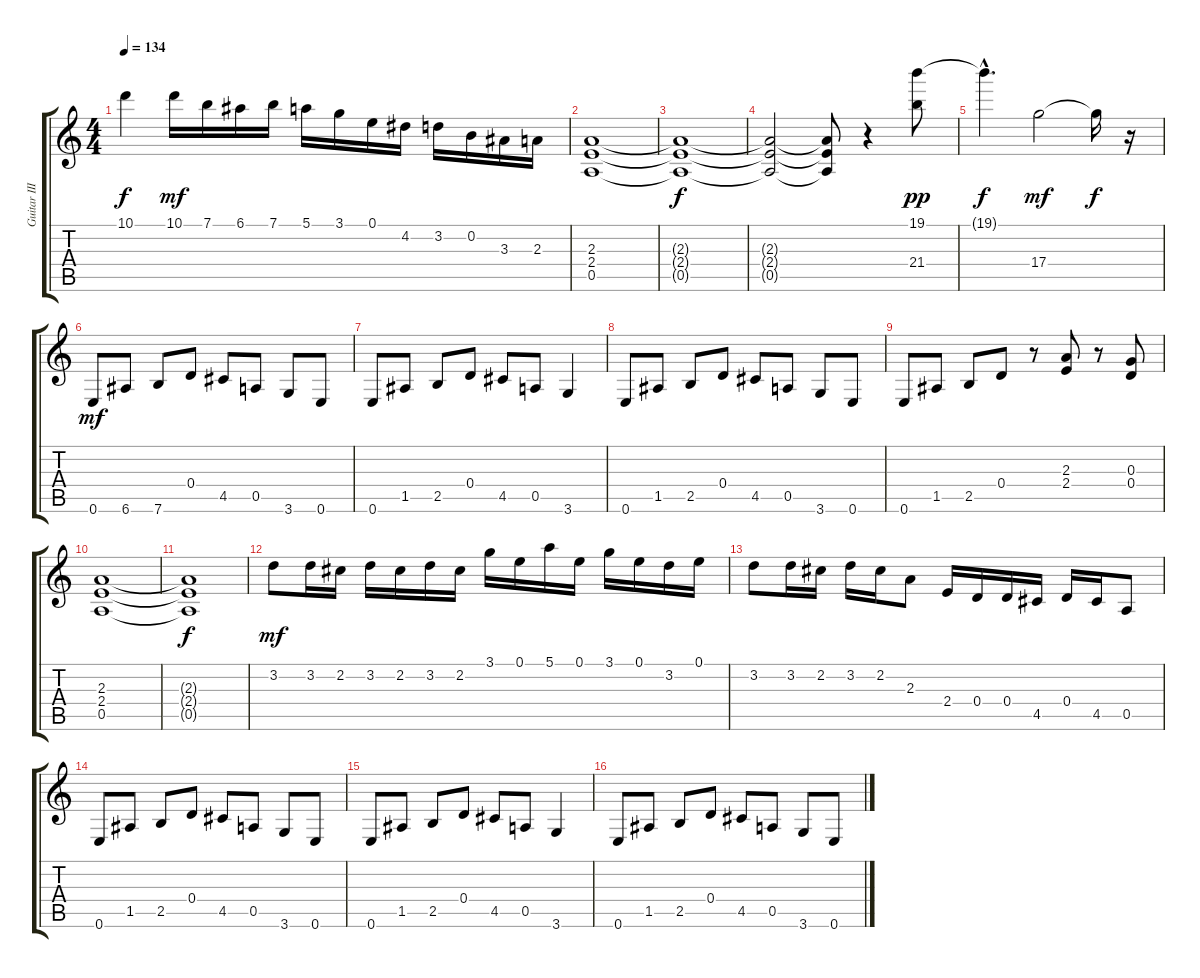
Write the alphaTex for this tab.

\track ("Guitar III" "Guitar III") {instrument distortionguitar}
\staff {score tabs}
\tuning (E4 B3 G3 D3 A2 E2) {hide}
\ts (4 4)
\tempo 134
\clef g2
\ks c
10.1{t}.4{dy f} 10.1.16{dy mf} 7.1.16 6.1.16 7.1.16 5.1.16 3.1.16 0.1.16 4.2.16 3.2.16 0.2.16 3.3.16 2.3.16 |
(2.3 2.4 0.5).1 |
(2.3{t} 2.4{t} 0.5{t}).1{dy f} |
(2.3{t} 2.4{t} 0.5{t}).2 (2.3{t} 2.4{t} 0.5{t}).8 r.4 (19.1 21.4).8{dy pp} |
19.1{hac t}.4{d dy f} 17.4.2{dy mf} 17.4{t}.16{dy f} r.16 |
0.6.8{dy mf} 6.6.8 7.6.8 0.4.8 4.5.8 0.5.8 3.6.8 0.6.8 |
0.6.8 1.5.8 2.5.8 0.4.8 4.5.8 0.5.8 3.6.4 |
0.6.8 1.5.8 2.5.8 0.4.8 4.5.8 0.5.8 3.6.8 0.6.8 |
0.6.8 1.5.8 2.5.8 0.4.8 r.8 (2.3 2.4).8 r.8 (0.3 0.4).8 |
(2.3 2.4 0.5).1 |
(2.3{t} 2.4{t} 0.5{t}).1{dy f} |
3.2.8{dy mf} 3.2.16 2.2.16 3.2.16 2.2.16 3.2.16 2.2.16 3.1.16 0.1.16 5.1.16 0.1.16 3.1.16 0.1.16 3.2.16 0.1.16 |
3.2.8 3.2.16 2.2.16 3.2.16 2.2.16 2.3.8 2.4.16 0.4.16 0.4.16 4.5.16 0.4.16 4.5.16 0.5.8 |
0.6.8 1.5.8 2.5.8 0.4.8 4.5.8 0.5.8 3.6.8 0.6.8 |
0.6.8 1.5.8 2.5.8 0.4.8 4.5.8 0.5.8 3.6.4 |
0.6.8 1.5.8 2.5.8 0.4.8 4.5.8 0.5.8 3.6.8 0.6.8
